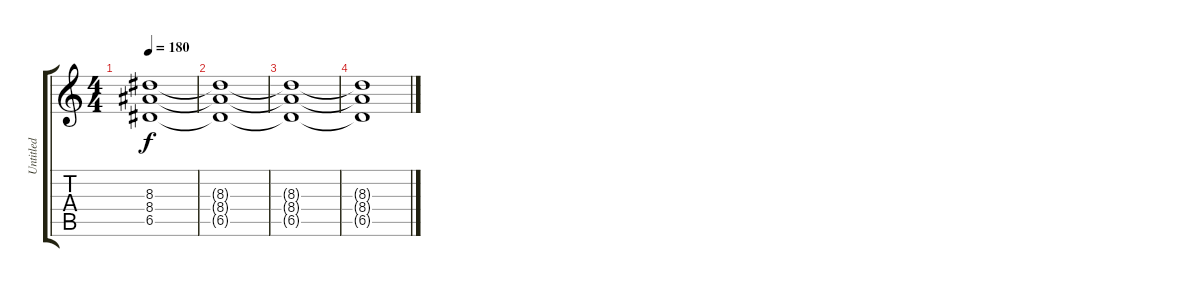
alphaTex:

\track ("Untitled" "Untitled") {instrument distortionguitar}
\staff {score tabs}
\tuning (E4 B3 G3 D3 A2 E2) {hide}
\ts (4 4)
\tempo 180
\clef g2
\ks c
(8.3 8.4 6.5).1{dy f} |
(8.3{t} 8.4{t} 6.5{t}).1 |
(8.3{t} 8.4{t} 6.5{t}).1 |
(8.3{t} 8.4{t} 6.5{t}).1
